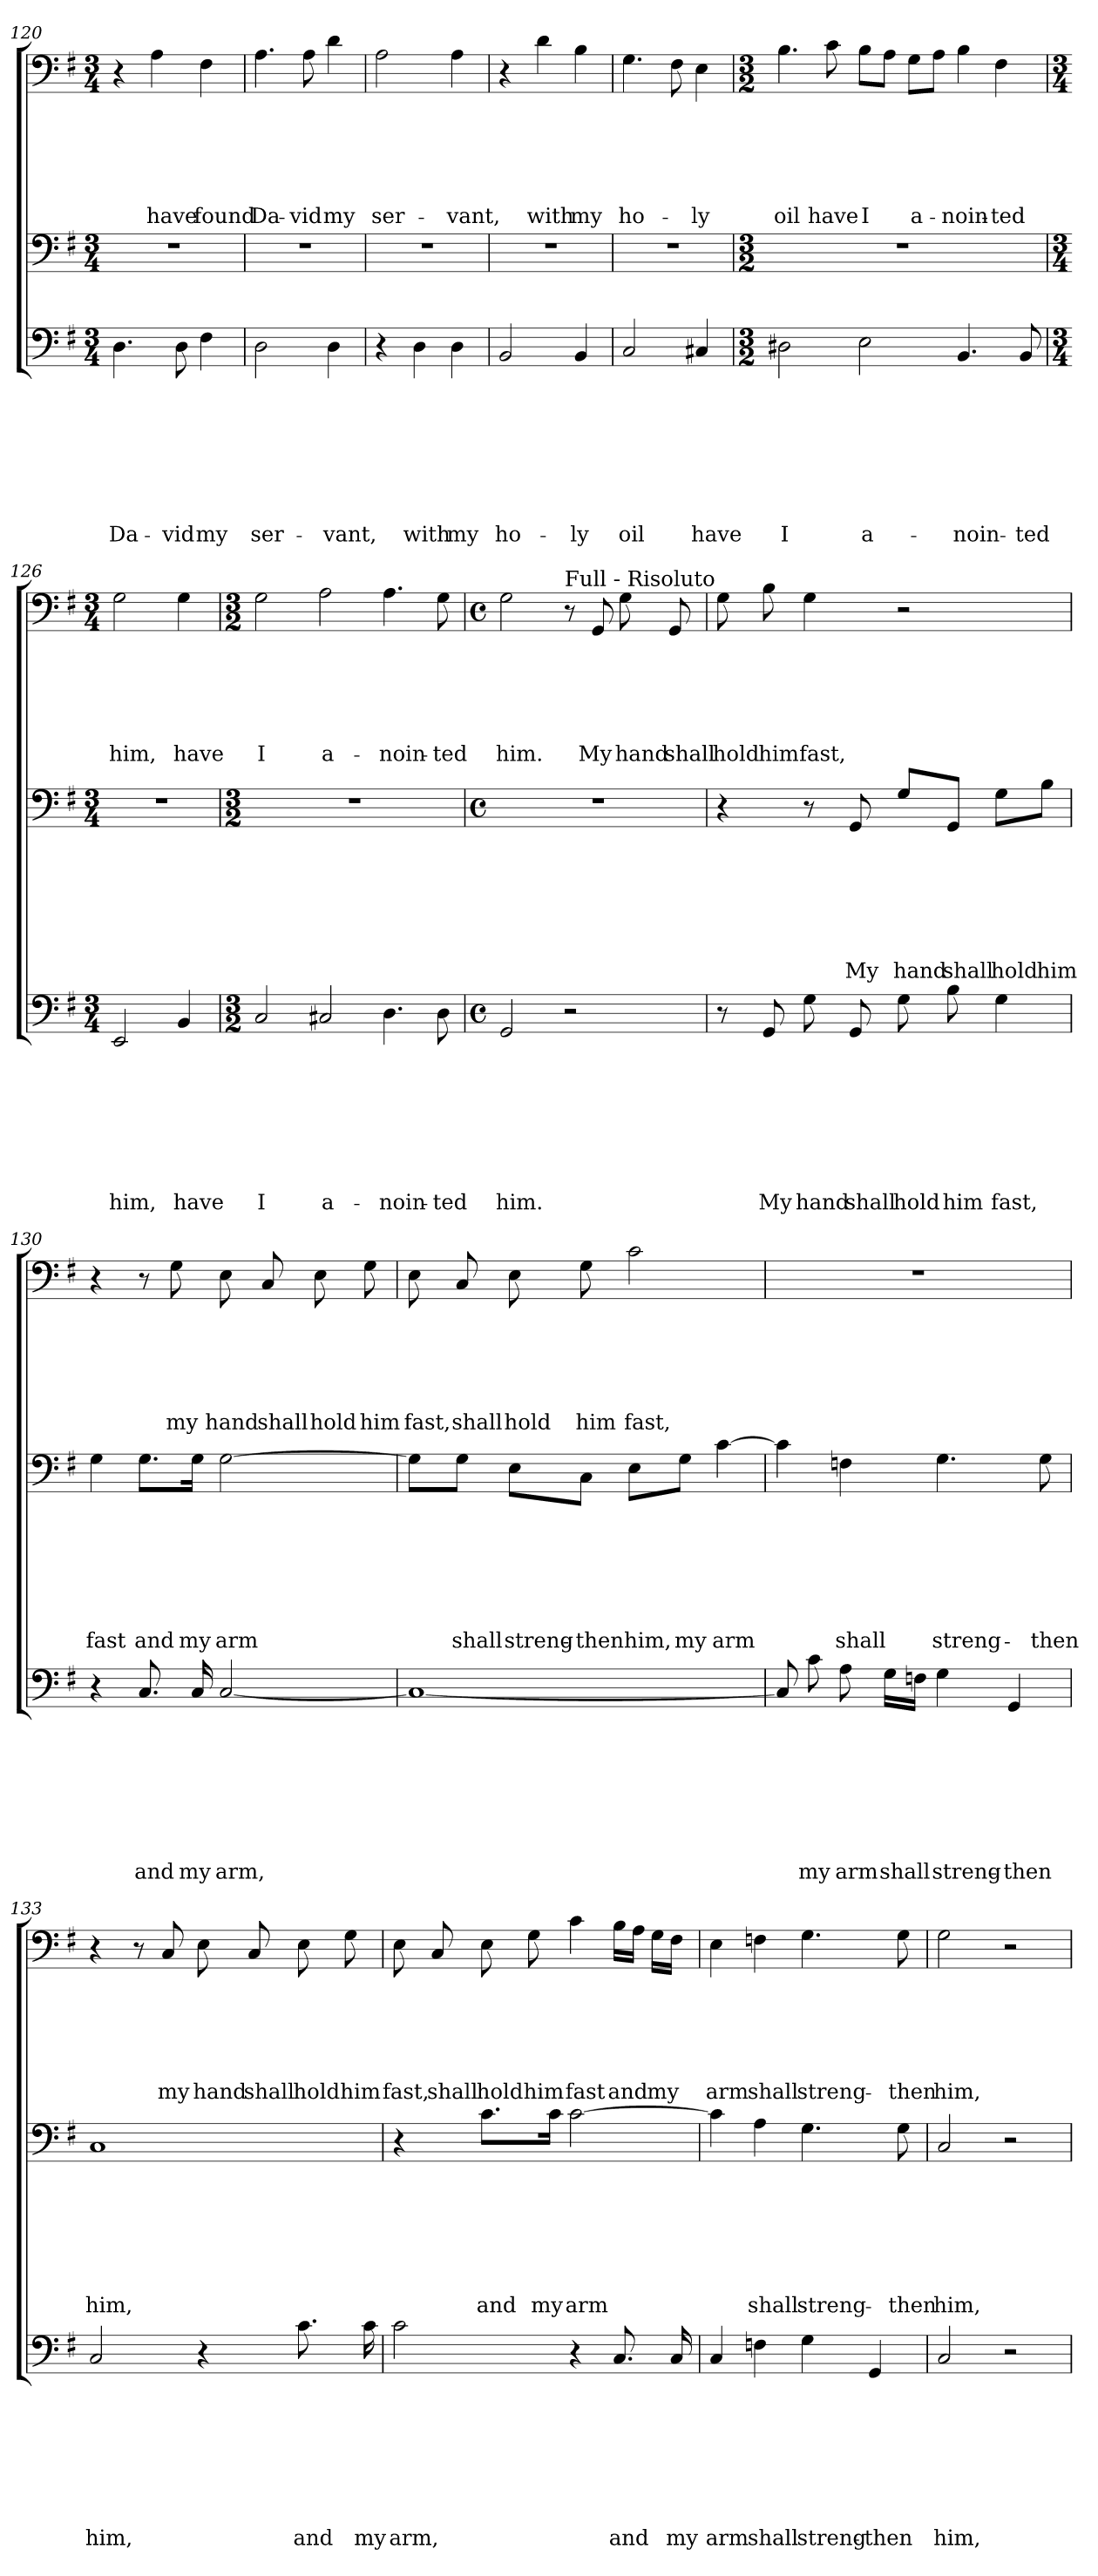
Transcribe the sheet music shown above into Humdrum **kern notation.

**kern	**text	**text	**text	**text	**text	**text	**text	**text	**kern	**text	**text	**text	**text	**text	**text	**text	**kern	**text	**text	**text	**text	**text	**text
*part3	*part3	*part3	*part3	*part3	*part3	*part3	*part3	*part3	*part2	*part2	*part2	*part2	*part2	*part2	*part2	*part2	*part1	*part1	*part1	*part1	*part1	*part1	*part1
*staff3	*staff3	*staff3	*staff3	*staff3	*staff3	*staff3	*staff3	*staff3	*staff2	*staff2	*staff2	*staff2	*staff2	*staff2	*staff2	*staff2	*staff1	*staff1	*staff1	*staff1	*staff1	*staff1	*staff1
*clefF4	*	*	*	*	*	*	*	*	*clefF4	*	*	*	*	*	*	*	*clefF4	*	*	*	*	*	*
*k[f#]	*	*	*	*	*	*	*	*	*k[f#]	*	*	*	*	*	*	*	*k[f#]	*	*	*	*	*	*
*G:	*	*	*	*	*	*	*	*	*G:	*	*	*	*	*	*	*	*G:	*	*	*	*	*	*
*M3/4	*	*	*	*	*	*	*	*	*M3/4	*	*	*	*	*	*	*	*M3/4	*	*	*	*	*	*
=120	=120	=120	=120	=120	=120	=120	=120	=120	=120	=120	=120	=120	=120	=120	=120	=120	=120	=120	=120	=120	=120	=120	=120
!	!	!	!	!	!	!	!	!LO:LY:b	!	!	!	!	!	!	!	!	!	!	!	!	!	!	!
4.D\	.	.	.	.	.	.	.	Da-	2.r	.	.	.	.	.	.	.	4r	.	.	.	.	.	.
!	!	!	!	!	!	!	!	!	!	!	!	!	!	!	!	!	!	!	!	!	!	!	!LO:LY:b
.	.	.	.	.	.	.	.	.	.	.	.	.	.	.	.	.	4A\	.	.	.	.	.	have
!	!	!	!	!	!	!	!	!LO:LY:b	!	!	!	!	!	!	!	!	!	!	!	!	!	!	!
8D\	.	.	.	.	.	.	.	-vid	.	.	.	.	.	.	.	.	.	.	.	.	.	.	.
!	!	!	!	!	!	!	!	!LO:LY:b	!	!	!	!	!	!	!	!	!	!	!	!	!	!	!LO:LY:b
4F#\	.	.	.	.	.	.	.	my	.	.	.	.	.	.	.	.	4F#\	.	.	.	.	.	found
!!LO:LB:g=z
=121	=121	=121	=121	=121	=121	=121	=121	=121	=121	=121	=121	=121	=121	=121	=121	=121	=121	=121	=121	=121	=121	=121	=121
!	!	!	!	!	!	!	!	!LO:LY:b	!	!	!	!	!	!	!	!	!	!	!	!	!	!	!LO:LY:b
2D\	.	.	.	.	.	.	.	ser-	2.r	.	.	.	.	.	.	.	4.A\	.	.	.	.	.	Da-
!	!	!	!	!	!	!	!	!	!	!	!	!	!	!	!	!	!	!	!	!	!	!	!LO:LY:b
.	.	.	.	.	.	.	.	.	.	.	.	.	.	.	.	.	8A\	.	.	.	.	.	-vid
!	!	!	!	!	!	!	!	!LO:LY:b	!	!	!	!	!	!	!	!	!	!	!	!	!	!	!LO:LY:b
4D\	.	.	.	.	.	.	.	-vant,	.	.	.	.	.	.	.	.	4d\	.	.	.	.	.	my
=122	=122	=122	=122	=122	=122	=122	=122	=122	=122	=122	=122	=122	=122	=122	=122	=122	=122	=122	=122	=122	=122	=122	=122
!	!	!	!	!	!	!	!	!	!	!	!	!	!	!	!	!	!	!	!	!	!	!	!LO:LY:b
4r	.	.	.	.	.	.	.	.	2.r	.	.	.	.	.	.	.	2A\	.	.	.	.	.	ser-
!	!	!	!	!	!	!	!	!LO:LY:b	!	!	!	!	!	!	!	!	!	!	!	!	!	!	!
4D\	.	.	.	.	.	.	.	with	.	.	.	.	.	.	.	.	.	.	.	.	.	.	.
!	!	!	!	!	!	!	!	!LO:LY:b	!	!	!	!	!	!	!	!	!	!	!	!	!	!	!LO:LY:b
4D\	.	.	.	.	.	.	.	my	.	.	.	.	.	.	.	.	4A\	.	.	.	.	.	-vant,
=123	=123	=123	=123	=123	=123	=123	=123	=123	=123	=123	=123	=123	=123	=123	=123	=123	=123	=123	=123	=123	=123	=123	=123
!	!	!	!	!	!	!	!	!LO:LY:b	!	!	!	!	!	!	!	!	!	!	!	!	!	!	!
2BB/	.	.	.	.	.	.	.	ho-	2.r	.	.	.	.	.	.	.	4r	.	.	.	.	.	.
!	!	!	!	!	!	!	!	!	!	!	!	!	!	!	!	!	!	!	!	!	!	!	!LO:LY:b
.	.	.	.	.	.	.	.	.	.	.	.	.	.	.	.	.	4d\	.	.	.	.	.	with
!	!	!	!	!	!	!	!	!LO:LY:b	!	!	!	!	!	!	!	!	!	!	!	!	!	!	!LO:LY:b
4BB/	.	.	.	.	.	.	.	-ly	.	.	.	.	.	.	.	.	4B\	.	.	.	.	.	my
=124	=124	=124	=124	=124	=124	=124	=124	=124	=124	=124	=124	=124	=124	=124	=124	=124	=124	=124	=124	=124	=124	=124	=124
!	!	!	!	!	!	!	!	!LO:LY:b	!	!	!	!	!	!	!	!	!	!	!	!	!	!	!LO:LY:b
2C/	.	.	.	.	.	.	.	oil	2.r	.	.	.	.	.	.	.	4.G\	.	.	.	.	.	ho-
.	.	.	.	.	.	.	.	.	.	.	.	.	.	.	.	.	8F#\	.	.	.	.	.	.
!	!	!	!	!	!	!	!	!LO:LY:b	!	!	!	!	!	!	!	!	!	!	!	!	!	!	!LO:LY:b
4C#X/	.	.	.	.	.	.	.	have	.	.	.	.	.	.	.	.	4E\	.	.	.	.	.	-ly
=125	=125	=125	=125	=125	=125	=125	=125	=125	=125	=125	=125	=125	=125	=125	=125	=125	=125	=125	=125	=125	=125	=125	=125
*M3/2	*	*	*	*	*	*	*	*	*M3/2	*	*	*	*	*	*	*	*M3/2	*	*	*	*	*	*
!	!	!	!	!	!	!	!	!LO:LY:b	!	!	!	!	!	!	!	!	!	!	!	!	!	!	!LO:LY:b
2D#X\	.	.	.	.	.	.	.	I	1.r	.	.	.	.	.	.	.	4.B\	.	.	.	.	.	oil
!	!	!	!	!	!	!	!	!	!	!	!	!	!	!	!	!	!	!	!	!	!	!	!LO:LY:b
.	.	.	.	.	.	.	.	.	.	.	.	.	.	.	.	.	8c\	.	.	.	.	.	have
!	!	!	!	!	!	!	!	!LO:LY:b	!	!	!	!	!	!	!	!	!	!	!	!	!	!	!LO:LY:b
2E\	.	.	.	.	.	.	.	a-	.	.	.	.	.	.	.	.	8B\L	.	.	.	.	.	I
.	.	.	.	.	.	.	.	.	.	.	.	.	.	.	.	.	8A\J	.	.	.	.	.	.
!	!	!	!	!	!	!	!	!	!	!	!	!	!	!	!	!	!	!	!	!	!	!	!LO:LY:b
.	.	.	.	.	.	.	.	.	.	.	.	.	.	.	.	.	8G\L	.	.	.	.	.	a-
.	.	.	.	.	.	.	.	.	.	.	.	.	.	.	.	.	8A\J	.	.	.	.	.	.
!	!	!	!	!	!	!	!	!LO:LY:b	!	!	!	!	!	!	!	!	!	!	!	!	!	!	!LO:LY:b
4.BB/	.	.	.	.	.	.	.	-noin-	.	.	.	.	.	.	.	.	4B\	.	.	.	.	.	-noin-
!	!	!	!	!	!	!	!	!	!	!	!	!	!	!	!	!	!	!	!	!	!	!	!LO:LY:b
.	.	.	.	.	.	.	.	.	.	.	.	.	.	.	.	.	4F#\	.	.	.	.	.	-ted
!	!	!	!	!	!	!	!	!LO:LY:b	!	!	!	!	!	!	!	!	!	!	!	!	!	!	!
8BB/	.	.	.	.	.	.	.	-ted	.	.	.	.	.	.	.	.	.	.	.	.	.	.	.
=126	=126	=126	=126	=126	=126	=126	=126	=126	=126	=126	=126	=126	=126	=126	=126	=126	=126	=126	=126	=126	=126	=126	=126
*M3/4	*	*	*	*	*	*	*	*	*M3/4	*	*	*	*	*	*	*	*M3/4	*	*	*	*	*	*
!	!	!	!	!	!	!	!	!LO:LY:b	!	!	!	!	!	!	!	!	!	!	!	!	!	!	!LO:LY:b
2EE/	.	.	.	.	.	.	.	him,	2.r	.	.	.	.	.	.	.	2G\	.	.	.	.	.	him,
!	!	!	!	!	!	!	!	!LO:LY:b	!	!	!	!	!	!	!	!	!	!	!	!	!	!	!LO:LY:b
4BB/	.	.	.	.	.	.	.	have	.	.	.	.	.	.	.	.	4G\	.	.	.	.	.	have
!!LO:LB:g=z
=127	=127	=127	=127	=127	=127	=127	=127	=127	=127	=127	=127	=127	=127	=127	=127	=127	=127	=127	=127	=127	=127	=127	=127
*M3/2	*	*	*	*	*	*	*	*	*M3/2	*	*	*	*	*	*	*	*M3/2	*	*	*	*	*	*
!	!	!	!	!	!	!	!	!LO:LY:b	!	!	!	!	!	!	!	!	!	!	!	!	!	!	!LO:LY:b
2C/	.	.	.	.	.	.	.	I	1.r	.	.	.	.	.	.	.	2G\	.	.	.	.	.	I
!	!	!	!	!	!	!	!	!LO:LY:b	!	!	!	!	!	!	!	!	!	!	!	!	!	!	!LO:LY:b
2C#X/	.	.	.	.	.	.	.	a-	.	.	.	.	.	.	.	.	2A\	.	.	.	.	.	a-
!	!	!	!	!	!	!	!	!LO:LY:b	!	!	!	!	!	!	!	!	!	!	!	!	!	!	!LO:LY:b
4.D\	.	.	.	.	.	.	.	-noin-	.	.	.	.	.	.	.	.	4.A\	.	.	.	.	.	-noin-
!	!	!	!	!	!	!	!	!LO:LY:b	!	!	!	!	!	!	!	!	!	!	!	!	!	!	!LO:LY:b
8D\	.	.	.	.	.	.	.	-ted	.	.	.	.	.	.	.	.	8G\	.	.	.	.	.	-ted
=128	=128	=128	=128	=128	=128	=128	=128	=128	=128	=128	=128	=128	=128	=128	=128	=128	=128	=128	=128	=128	=128	=128	=128
*M4/4	*	*	*	*	*	*	*	*	*M4/4	*	*	*	*	*	*	*	*M4/4	*	*	*	*	*	*
*met(c)	*	*	*	*	*	*	*	*	*met(c)	*	*	*	*	*	*	*	*met(c)	*	*	*	*	*	*
!	!	!	!	!	!	!	!	!LO:LY:b	!	!	!	!	!	!	!	!	!	!	!	!	!	!	!LO:LY:b
2GG/	.	.	.	.	.	.	.	him.	1r	.	.	.	.	.	.	.	2G\	.	.	.	.	.	him.
!	!	!	!	!	!	!	!	!	!	!	!	!	!	!	!	!	!LO:TX:a:t=Full - Risoluto	!	!	!	!	!	!
2r	.	.	.	.	.	.	.	.	.	.	.	.	.	.	.	.	8r	.	.	.	.	.	.
!	!	!	!	!	!	!	!	!	!	!	!	!	!	!	!	!	!	!	!	!	!	!	!LO:LY:b
.	.	.	.	.	.	.	.	.	.	.	.	.	.	.	.	.	8GG/	.	.	.	.	.	My
!	!	!	!	!	!	!	!	!	!	!	!	!	!	!	!	!	!	!	!	!	!	!	!LO:LY:b
.	.	.	.	.	.	.	.	.	.	.	.	.	.	.	.	.	8G\	.	.	.	.	.	hand
!	!	!	!	!	!	!	!	!	!	!	!	!	!	!	!	!	!	!	!	!	!	!	!LO:LY:b
.	.	.	.	.	.	.	.	.	.	.	.	.	.	.	.	.	8GG/	.	.	.	.	.	shall
=129	=129	=129	=129	=129	=129	=129	=129	=129	=129	=129	=129	=129	=129	=129	=129	=129	=129	=129	=129	=129	=129	=129	=129
!	!	!	!	!	!	!	!	!	!	!	!	!	!	!	!	!	!	!	!	!	!	!	!LO:LY:b
8r	.	.	.	.	.	.	.	.	4r	.	.	.	.	.	.	.	8G\	.	.	.	.	.	hold
!	!	!	!	!	!	!	!	!LO:LY:b	!	!	!	!	!	!	!	!	!	!	!	!	!	!	!LO:LY:b
8GG/	.	.	.	.	.	.	.	My	.	.	.	.	.	.	.	.	8B\	.	.	.	.	.	him
!	!	!	!	!	!	!	!	!LO:LY:b	!	!	!	!	!	!	!	!	!	!	!	!	!	!	!LO:LY:b
8G\	.	.	.	.	.	.	.	hand	8r	.	.	.	.	.	.	.	4G\	.	.	.	.	.	fast,
!	!	!	!	!	!	!	!	!LO:LY:b	!	!	!	!	!	!	!	!LO:LY:b	!	!	!	!	!	!	!
8GG/	.	.	.	.	.	.	.	shall	8GG/	.	.	.	.	.	.	My	.	.	.	.	.	.	.
!	!	!	!	!	!	!	!	!LO:LY:b	!	!	!	!	!	!	!	!LO:LY:b	!	!	!	!	!	!	!
8G\	.	.	.	.	.	.	.	hold	8G/L	.	.	.	.	.	.	hand	2r	.	.	.	.	.	.
!	!	!	!	!	!	!	!	!LO:LY:b	!	!	!	!	!	!	!	!LO:LY:b	!	!	!	!	!	!	!
8B\	.	.	.	.	.	.	.	him	8GG/J	.	.	.	.	.	.	shall	.	.	.	.	.	.	.
!	!	!	!	!	!	!	!	!LO:LY:b	!	!	!	!	!	!	!	!LO:LY:b	!	!	!	!	!	!	!
4G\	.	.	.	.	.	.	.	fast,	8G\L	.	.	.	.	.	.	hold	.	.	.	.	.	.	.
!	!	!	!	!	!	!	!	!	!	!	!	!	!	!	!	!LO:LY:b	!	!	!	!	!	!	!
.	.	.	.	.	.	.	.	.	8B\J	.	.	.	.	.	.	him	.	.	.	.	.	.	.
!!LO:PB:g=z
=130	=130	=130	=130	=130	=130	=130	=130	=130	=130	=130	=130	=130	=130	=130	=130	=130	=130	=130	=130	=130	=130	=130	=130
!	!	!	!	!	!	!	!	!	!	!	!	!	!	!	!	!LO:LY:b	!	!	!	!	!	!	!
4r	.	.	.	.	.	.	.	.	4G\	.	.	.	.	.	.	fast	4r	.	.	.	.	.	.
!	!	!	!	!	!	!	!	!LO:LY:b	!	!	!	!	!	!	!	!LO:LY:b	!	!	!	!	!	!	!
8.C/	.	.	.	.	.	.	.	and	8.G\L	.	.	.	.	.	.	and	8r	.	.	.	.	.	.
!	!	!	!	!	!	!	!	!	!	!	!	!	!	!	!	!	!	!	!	!	!	!	!LO:LY:b
.	.	.	.	.	.	.	.	.	.	.	.	.	.	.	.	.	8G\	.	.	.	.	.	my
!	!	!	!	!	!	!	!	!LO:LY:b	!	!	!	!	!	!	!	!LO:LY:b	!	!	!	!	!	!	!
16C/	.	.	.	.	.	.	.	my	16G\Jk	.	.	.	.	.	.	my	.	.	.	.	.	.	.
!	!	!	!	!	!	!	!	!LO:LY:b	!	!	!	!	!	!	!	!LO:LY:b	!	!	!	!	!	!	!LO:LY:b
[2C/	.	.	.	.	.	.	.	arm,	[2G\	.	.	.	.	.	.	arm	8E\	.	.	.	.	.	hand
!	!	!	!	!	!	!	!	!	!	!	!	!	!	!	!	!	!	!	!	!	!	!	!LO:LY:b
.	.	.	.	.	.	.	.	.	.	.	.	.	.	.	.	.	8C/	.	.	.	.	.	shall
!	!	!	!	!	!	!	!	!	!	!	!	!	!	!	!	!	!	!	!	!	!	!	!LO:LY:b
.	.	.	.	.	.	.	.	.	.	.	.	.	.	.	.	.	8E\	.	.	.	.	.	hold
!	!	!	!	!	!	!	!	!	!	!	!	!	!	!	!	!	!	!	!	!	!	!	!LO:LY:b
.	.	.	.	.	.	.	.	.	.	.	.	.	.	.	.	.	8G\	.	.	.	.	.	him
=131	=131	=131	=131	=131	=131	=131	=131	=131	=131	=131	=131	=131	=131	=131	=131	=131	=131	=131	=131	=131	=131	=131	=131
!	!	!	!	!	!	!	!	!	!	!	!	!	!	!	!	!	!	!	!	!	!	!	!LO:LY:b
1C_	.	.	.	.	.	.	.	.	8G\L]	.	.	.	.	.	.	.	8E\	.	.	.	.	.	fast,
!	!	!	!	!	!	!	!	!	!	!	!	!	!	!	!	!LO:LY:b	!	!	!	!	!	!	!LO:LY:b
.	.	.	.	.	.	.	.	.	8G\J	.	.	.	.	.	.	shall	8C/	.	.	.	.	.	shall
!	!	!	!	!	!	!	!	!	!	!	!	!	!	!	!	!LO:LY:b	!	!	!	!	!	!	!LO:LY:b
.	.	.	.	.	.	.	.	.	8E\L	.	.	.	.	.	.	streng-	8E\	.	.	.	.	.	hold
!	!	!	!	!	!	!	!	!	!	!	!	!	!	!	!	!LO:LY:b	!	!	!	!	!	!	!LO:LY:b
.	.	.	.	.	.	.	.	.	8C\J	.	.	.	.	.	.	-then	8G\	.	.	.	.	.	him
!	!	!	!	!	!	!	!	!	!	!	!	!	!	!	!	!LO:LY:b	!	!	!	!	!	!	!LO:LY:b
.	.	.	.	.	.	.	.	.	8E\L	.	.	.	.	.	.	him,	2c\	.	.	.	.	.	fast,
!	!	!	!	!	!	!	!	!	!	!	!	!	!	!	!	!LO:LY:b	!	!	!	!	!	!	!
.	.	.	.	.	.	.	.	.	8G\J	.	.	.	.	.	.	my	.	.	.	.	.	.	.
!	!	!	!	!	!	!	!	!	!	!	!	!	!	!	!	!LO:LY:b	!	!	!	!	!	!	!
.	.	.	.	.	.	.	.	.	[4c\	.	.	.	.	.	.	arm	.	.	.	.	.	.	.
=132	=132	=132	=132	=132	=132	=132	=132	=132	=132	=132	=132	=132	=132	=132	=132	=132	=132	=132	=132	=132	=132	=132	=132
8C/]	.	.	.	.	.	.	.	.	4c\]	.	.	.	.	.	.	.	1r	.	.	.	.	.	.
!	!	!	!	!	!	!	!	!LO:LY:b	!	!	!	!	!	!	!	!	!	!	!	!	!	!	!
8c\	.	.	.	.	.	.	.	my	.	.	.	.	.	.	.	.	.	.	.	.	.	.	.
!	!	!	!	!	!	!	!	!LO:LY:b	!	!	!	!	!	!	!	!LO:LY:b	!	!	!	!	!	!	!
8A\	.	.	.	.	.	.	.	arm	4Fn\	.	.	.	.	.	.	shall	.	.	.	.	.	.	.
!	!	!	!	!	!	!	!	!LO:LY:b	!	!	!	!	!	!	!	!	!	!	!	!	!	!	!
16G\LL	.	.	.	.	.	.	.	shall	.	.	.	.	.	.	.	.	.	.	.	.	.	.	.
16Fn\JJ	.	.	.	.	.	.	.	.	.	.	.	.	.	.	.	.	.	.	.	.	.	.	.
!	!	!	!	!	!	!	!	!LO:LY:b	!	!	!	!	!	!	!	!LO:LY:b	!	!	!	!	!	!	!
4G\	.	.	.	.	.	.	.	streng-	4.G\	.	.	.	.	.	.	streng-	.	.	.	.	.	.	.
!	!	!	!	!	!	!	!	!LO:LY:b	!	!	!	!	!	!	!	!	!	!	!	!	!	!	!
4GG/	.	.	.	.	.	.	.	-then	.	.	.	.	.	.	.	.	.	.	.	.	.	.	.
!	!	!	!	!	!	!	!	!	!	!	!	!	!	!	!	!LO:LY:b	!	!	!	!	!	!	!
.	.	.	.	.	.	.	.	.	8G\	.	.	.	.	.	.	-then	.	.	.	.	.	.	.
!!LO:LB:g=z
=133	=133	=133	=133	=133	=133	=133	=133	=133	=133	=133	=133	=133	=133	=133	=133	=133	=133	=133	=133	=133	=133	=133	=133
!	!	!	!	!	!	!	!	!LO:LY:b	!	!	!	!	!	!	!	!LO:LY:b	!	!	!	!	!	!	!
2C/	.	.	.	.	.	.	.	him,	1C	.	.	.	.	.	.	him,	4r	.	.	.	.	.	.
.	.	.	.	.	.	.	.	.	.	.	.	.	.	.	.	.	8r	.	.	.	.	.	.
!	!	!	!	!	!	!	!	!	!	!	!	!	!	!	!	!	!	!	!	!	!	!	!LO:LY:b
.	.	.	.	.	.	.	.	.	.	.	.	.	.	.	.	.	8C/	.	.	.	.	.	my
!	!	!	!	!	!	!	!	!	!	!	!	!	!	!	!	!	!	!	!	!	!	!	!LO:LY:b
4r	.	.	.	.	.	.	.	.	.	.	.	.	.	.	.	.	8E\	.	.	.	.	.	hand
!	!	!	!	!	!	!	!	!	!	!	!	!	!	!	!	!	!	!	!	!	!	!	!LO:LY:b
.	.	.	.	.	.	.	.	.	.	.	.	.	.	.	.	.	8C/	.	.	.	.	.	shall
!	!	!	!	!	!	!	!	!LO:LY:b	!	!	!	!	!	!	!	!	!	!	!	!	!	!	!LO:LY:b
8.c\	.	.	.	.	.	.	.	and	.	.	.	.	.	.	.	.	8E\	.	.	.	.	.	hold
!	!	!	!	!	!	!	!	!	!	!	!	!	!	!	!	!	!	!	!	!	!	!	!LO:LY:b
.	.	.	.	.	.	.	.	.	.	.	.	.	.	.	.	.	8G\	.	.	.	.	.	him
!	!	!	!	!	!	!	!	!LO:LY:b	!	!	!	!	!	!	!	!	!	!	!	!	!	!	!
16c\	.	.	.	.	.	.	.	my	.	.	.	.	.	.	.	.	.	.	.	.	.	.	.
=134	=134	=134	=134	=134	=134	=134	=134	=134	=134	=134	=134	=134	=134	=134	=134	=134	=134	=134	=134	=134	=134	=134	=134
!	!	!	!	!	!	!	!	!LO:LY:b	!	!	!	!	!	!	!	!	!	!	!	!	!	!	!LO:LY:b
2c\	.	.	.	.	.	.	.	arm,	4r	.	.	.	.	.	.	.	8E\	.	.	.	.	.	fast,
!	!	!	!	!	!	!	!	!	!	!	!	!	!	!	!	!	!	!	!	!	!	!	!LO:LY:b
.	.	.	.	.	.	.	.	.	.	.	.	.	.	.	.	.	8C/	.	.	.	.	.	shall
!	!	!	!	!	!	!	!	!	!	!	!	!	!	!	!	!LO:LY:b	!	!	!	!	!	!	!LO:LY:b
.	.	.	.	.	.	.	.	.	8.c\L	.	.	.	.	.	.	and	8E\	.	.	.	.	.	hold
!	!	!	!	!	!	!	!	!	!	!	!	!	!	!	!	!	!	!	!	!	!	!	!LO:LY:b
.	.	.	.	.	.	.	.	.	.	.	.	.	.	.	.	.	8G\	.	.	.	.	.	him
!	!	!	!	!	!	!	!	!	!	!	!	!	!	!	!	!LO:LY:b	!	!	!	!	!	!	!
.	.	.	.	.	.	.	.	.	16c\Jk	.	.	.	.	.	.	my	.	.	.	.	.	.	.
!	!	!	!	!	!	!	!	!	!	!	!	!	!	!	!	!LO:LY:b	!	!	!	!	!	!	!LO:LY:b
4r	.	.	.	.	.	.	.	.	[2c\	.	.	.	.	.	.	arm	4c\	.	.	.	.	.	fast
!	!	!	!	!	!	!	!	!LO:LY:b	!	!	!	!	!	!	!	!	!	!	!	!	!	!	!LO:LY:b
8.C/	.	.	.	.	.	.	.	and	.	.	.	.	.	.	.	.	16B\LL	.	.	.	.	.	and
.	.	.	.	.	.	.	.	.	.	.	.	.	.	.	.	.	16A\JJ	.	.	.	.	.	.
!	!	!	!	!	!	!	!	!	!	!	!	!	!	!	!	!	!	!	!	!	!	!	!LO:LY:b
.	.	.	.	.	.	.	.	.	.	.	.	.	.	.	.	.	16G\LL	.	.	.	.	.	my
!	!	!	!	!	!	!	!	!LO:LY:b	!	!	!	!	!	!	!	!	!	!	!	!	!	!	!
16C/	.	.	.	.	.	.	.	my	.	.	.	.	.	.	.	.	16F#\JJ	.	.	.	.	.	.
=135	=135	=135	=135	=135	=135	=135	=135	=135	=135	=135	=135	=135	=135	=135	=135	=135	=135	=135	=135	=135	=135	=135	=135
!	!	!	!	!	!	!	!	!LO:LY:b	!	!	!	!	!	!	!	!	!	!	!	!	!	!	!LO:LY:b
4C/	.	.	.	.	.	.	.	arm	4c\]	.	.	.	.	.	.	.	4E\	.	.	.	.	.	arm
!	!	!	!	!	!	!	!	!LO:LY:b	!	!	!	!	!	!	!	!LO:LY:b	!	!	!	!	!	!	!LO:LY:b
4Fn\	.	.	.	.	.	.	.	shall	4A\	.	.	.	.	.	.	shall	4Fn\	.	.	.	.	.	shall
!	!	!	!	!	!	!	!	!LO:LY:b	!	!	!	!	!	!	!	!LO:LY:b	!	!	!	!	!	!	!LO:LY:b
4G\	.	.	.	.	.	.	.	streng-	4.G\	.	.	.	.	.	.	streng-	4.G\	.	.	.	.	.	streng-
!	!	!	!	!	!	!	!	!LO:LY:b	!	!	!	!	!	!	!	!	!	!	!	!	!	!	!
4GG/	.	.	.	.	.	.	.	-then	.	.	.	.	.	.	.	.	.	.	.	.	.	.	.
!	!	!	!	!	!	!	!	!	!	!	!	!	!	!	!	!LO:LY:b	!	!	!	!	!	!	!LO:LY:b
.	.	.	.	.	.	.	.	.	8G\	.	.	.	.	.	.	-then	8G\	.	.	.	.	.	-then
=136	=136	=136	=136	=136	=136	=136	=136	=136	=136	=136	=136	=136	=136	=136	=136	=136	=136	=136	=136	=136	=136	=136	=136
!	!	!	!	!	!	!	!	!LO:LY:b	!	!	!	!	!	!	!	!LO:LY:b	!	!	!	!	!	!	!LO:LY:b
2C/	.	.	.	.	.	.	.	him,	2C/	.	.	.	.	.	.	him,	2G\	.	.	.	.	.	him,
2r	.	.	.	.	.	.	.	.	2r	.	.	.	.	.	.	.	2r	.	.	.	.	.	.
=	=	=	=	=	=	=	=	=	=	=	=	=	=	=	=	=	=	=	=	=	=	=	=
*-	*-	*-	*-	*-	*-	*-	*-	*-	*-	*-	*-	*-	*-	*-	*-	*-	*-	*-	*-	*-	*-	*-	*-
